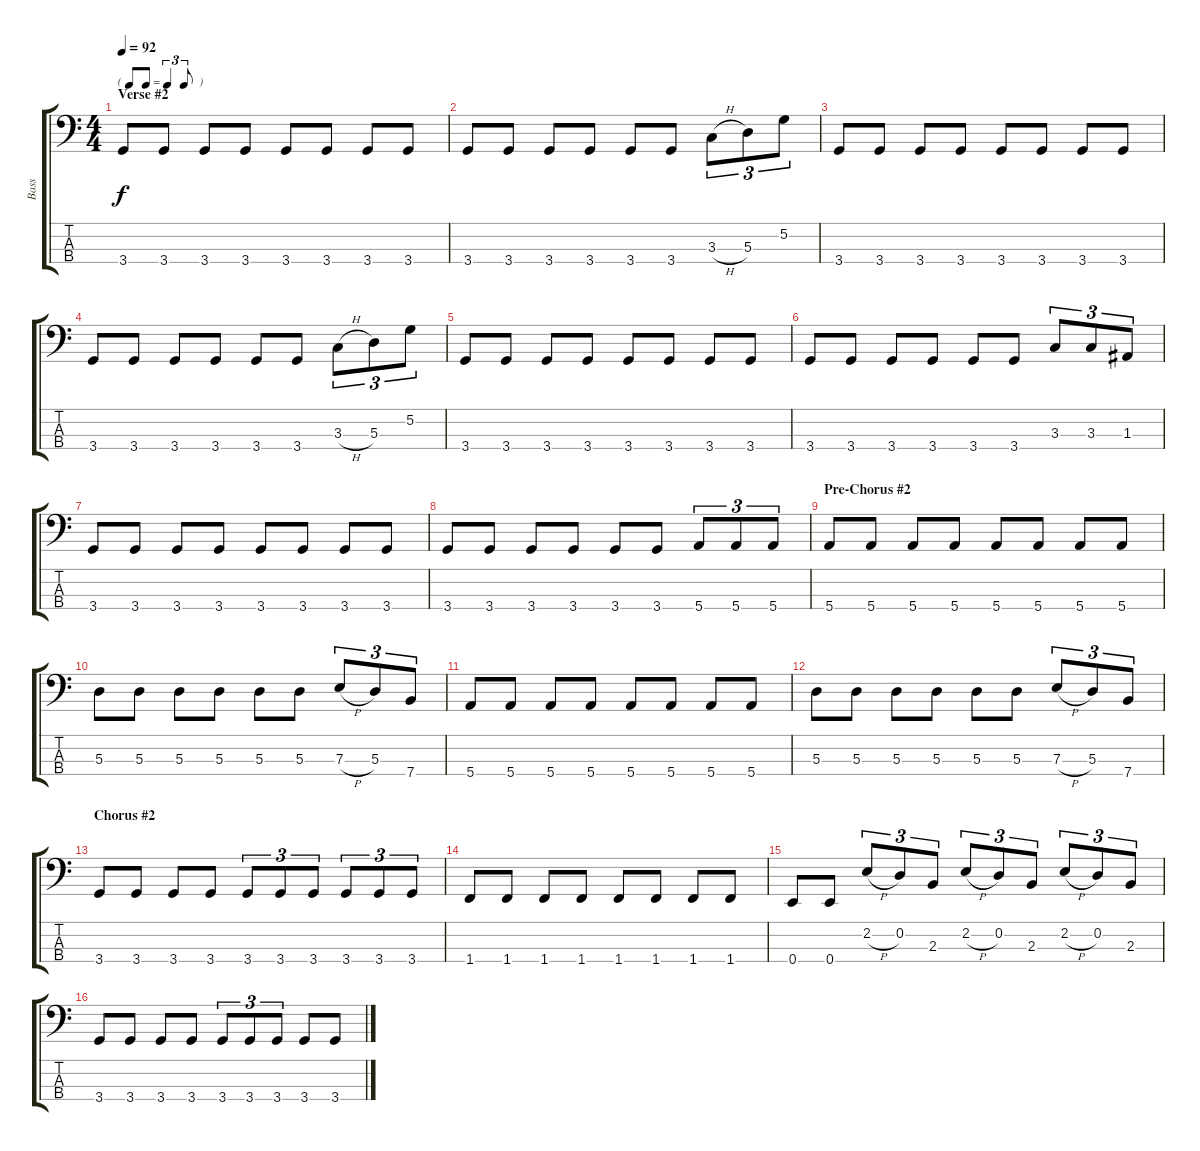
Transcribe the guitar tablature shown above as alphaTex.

\track ("Bass" "Bass") {instrument acousticguitarnylon}
\staff {score tabs}
\tuning (G2 D2 A1 E1) {hide}
\ts (4 4)
\tf triplet8th
\section ("" "Verse #2")
\tempo 92
\clef f4
\ks c
3.4.8{dy f} 3.4.8 3.4.8 3.4.8 3.4.8 3.4.8 3.4.8 3.4.8 |
3.4.8 3.4.8 3.4.8 3.4.8 3.4.8 3.4.8 3.3{h}.8{tu (3 2)} 5.3.8{tu (3 2)} 5.2.8{tu (3 2)} |
3.4.8 3.4.8 3.4.8 3.4.8 3.4.8 3.4.8 3.4.8 3.4.8 |
3.4.8 3.4.8 3.4.8 3.4.8 3.4.8 3.4.8 3.3{h}.8{tu (3 2)} 5.3.8{tu (3 2)} 5.2.8{tu (3 2)} |
3.4.8 3.4.8 3.4.8 3.4.8 3.4.8 3.4.8 3.4.8 3.4.8 |
3.4.8 3.4.8 3.4.8 3.4.8 3.4.8 3.4.8 3.3.8{tu (3 2)} 3.3.8{tu (3 2)} 1.3.8{tu (3 2)} |
3.4.8 3.4.8 3.4.8 3.4.8 3.4.8 3.4.8 3.4.8 3.4.8 |
3.4.8 3.4.8 3.4.8 3.4.8 3.4.8 3.4.8 5.4.8{tu (3 2)} 5.4.8{tu (3 2)} 5.4.8{tu (3 2)} |
\section ("" "Pre-Chorus #2")
5.4.8 5.4.8 5.4.8 5.4.8 5.4.8 5.4.8 5.4.8 5.4.8 |
5.3.8 5.3.8 5.3.8 5.3.8 5.3.8 5.3.8 7.3{h}.8{tu (3 2)} 5.3.8{tu (3 2)} 7.4.8{tu (3 2)} |
5.4.8 5.4.8 5.4.8 5.4.8 5.4.8 5.4.8 5.4.8 5.4.8 |
5.3.8 5.3.8 5.3.8 5.3.8 5.3.8 5.3.8 7.3{h}.8{tu (3 2)} 5.3.8{tu (3 2)} 7.4.8{tu (3 2)} |
\section ("" "Chorus #2")
3.4.8 3.4.8 3.4.8 3.4.8 3.4.8{tu (3 2)} 3.4.8{tu (3 2)} 3.4.8{tu (3 2)} 3.4.8{tu (3 2)} 3.4.8{tu (3 2)} 3.4.8{tu (3 2)} |
1.4.8 1.4.8 1.4.8 1.4.8 1.4.8 1.4.8 1.4.8 1.4.8 |
0.4.8 0.4.8 2.2{h}.8{tu (3 2)} 0.2.8{tu (3 2)} 2.3.8{tu (3 2)} 2.2{h}.8{tu (3 2)} 0.2.8{tu (3 2)} 2.3.8{tu (3 2)} 2.2{h}.8{tu (3 2)} 0.2.8{tu (3 2)} 2.3.8{tu (3 2)} |
3.4.8 3.4.8 3.4.8 3.4.8 3.4.8{tu (3 2)} 3.4.8{tu (3 2)} 3.4.8{tu (3 2)} 3.4.8 3.4.8
